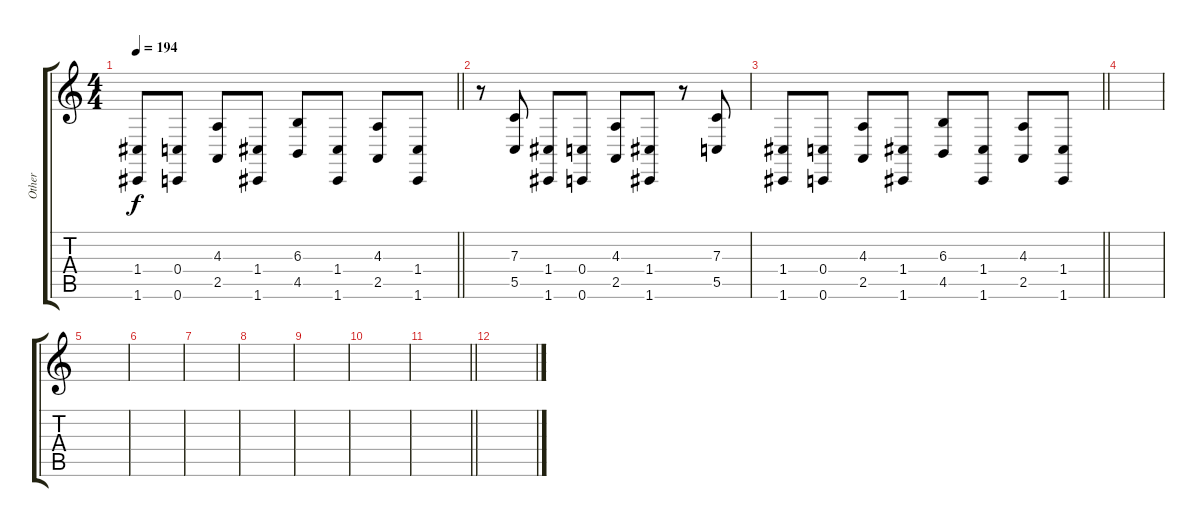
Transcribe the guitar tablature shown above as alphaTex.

\track ("Other" "Other") {instrument electricpiano1}
\staff {score tabs}
\tuning (D4 A3 F3 C3 G2 C2) {hide}
\ts (4 4)
\tempo 194
\clef g2
\barLineRight lightlight
\ks c
(1.4 1.6).8{dy f} (0.4 0.6).8 (4.3 2.5).8 (1.4 1.6).8 (6.3 4.5).8 (1.4 1.6).8 (4.3 2.5).8 (1.4 1.6).8 |
r.8 (7.3 5.5).8 (1.4 1.6).8 (0.4 0.6).8 (4.3 2.5).8 (1.4 1.6).8 r.8 (7.3 5.5).8 |
\barLineRight lightlight
(1.4 1.6).8 (0.4 0.6).8 (4.3 2.5).8 (1.4 1.6).8 (6.3 4.5).8 (1.4 1.6).8 (4.3 2.5).8 (1.4 1.6).8 |
\section ("" "")
|
|
|
|
|
|
|
\barLineRight lightlight
|
\section ("" "")
